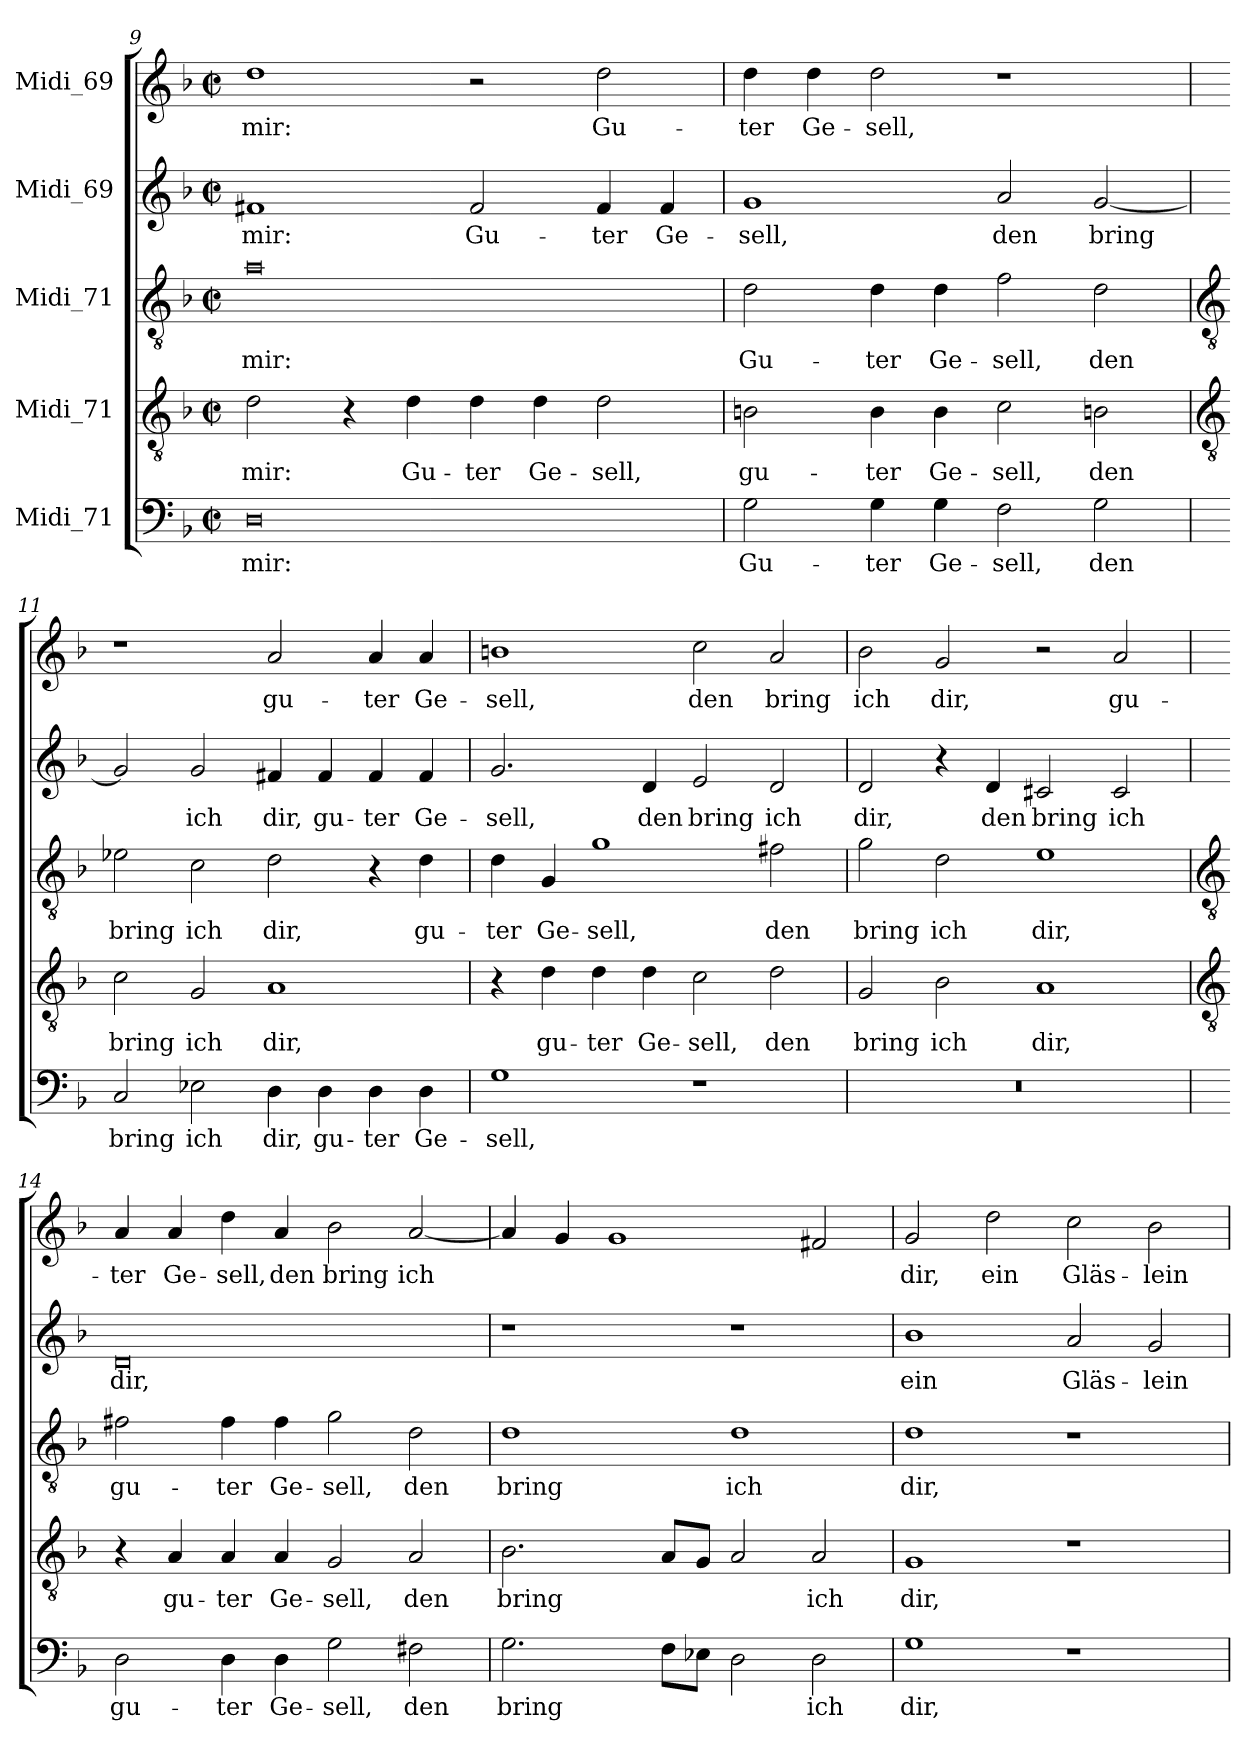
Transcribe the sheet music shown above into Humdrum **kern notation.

**kern	**text	**kern	**text	**kern	**text	**kern	**text	**kern	**text
*part5	*part5	*part4	*part4	*part3	*part3	*part2	*part2	*part1	*part1
*staff5	*staff5	*staff4	*staff4	*staff3	*staff3	*staff2	*staff2	*staff1	*staff1
*I"Midi_71	*	*I"Midi_71	*	*I"Midi_71	*	*I"Midi_69	*	*I"Midi_69	*
*clefF4	*	*clefGv2	*	*clefGv2	*	*clefG2	*	*clefG2	*
*k[b-]	*	*k[b-]	*	*k[b-]	*	*k[b-]	*	*k[b-]	*
*F:	*	*F:	*	*F:	*	*F:	*	*F:	*
*M4/2	*	*M4/2	*	*M4/2	*	*M4/2	*	*M4/2	*
*met(c|)	*	*met(c|)	*	*met(c|)	*	*met(c|)	*	*met(c|)	*
=9	=9	=9	=9	=9	=9	=9	=9	=9	=9
!	!LO:LY:b	!	!LO:LY:b	!	!LO:LY:b	!	!LO:LY:b	!	!LO:LY:b
0D	mir:	2d	mir:	0a	mir:	1f#X	mir:	1dd	mir:
.	.	4r	.	.	.	.	.	.	.
!	!	!	!LO:LY:b	!	!	!	!	!	!
.	.	4d	Gu-	.	.	.	.	.	.
!	!	!	!LO:LY:b	!	!	!	!LO:LY:b	!	!
.	.	4d	-ter	.	.	2f#	Gu-	2r	.
!	!	!	!LO:LY:b	!	!	!	!	!	!
.	.	4d	Ge-	.	.	.	.	.	.
!	!	!	!LO:LY:b	!	!	!	!LO:LY:b	!	!LO:LY:b
.	.	2d	-sell,	.	.	4f#	-ter	2dd	Gu-
!	!	!	!	!	!	!	!LO:LY:b	!	!
.	.	.	.	.	.	4f#	Ge-	.	.
=10	=10	=10	=10	=10	=10	=10	=10	=10	=10
!	!LO:LY:b	!	!LO:LY:b	!	!LO:LY:b	!	!LO:LY:b	!	!LO:LY:b
2G	Gu-	2Bn	gu-	2d	Gu-	1g	-sell,	4dd	-ter
!	!	!	!	!	!	!	!	!	!LO:LY:b
.	.	.	.	.	.	.	.	4dd	Ge-
!	!LO:LY:b	!	!LO:LY:b	!	!LO:LY:b	!	!	!	!LO:LY:b
4G	-ter	4B	-ter	4d	-ter	.	.	2dd	-sell,
!	!LO:LY:b	!	!LO:LY:b	!	!LO:LY:b	!	!	!	!
4G	Ge-	4B	Ge-	4d	Ge-	.	.	.	.
!	!LO:LY:b	!	!LO:LY:b	!	!LO:LY:b	!	!LO:LY:b	!	!
2F	-sell,	2c	-sell,	2f	-sell,	2a	den	1r	.
!	!LO:LY:b	!	!LO:LY:b	!	!LO:LY:b	!	!LO:LY:b	!	!
2G	den	2Bn	den	2d	den	[2g	bring	.	.
!!LO:LB:g=z
=11	=11	=11	=11	=11	=11	=11	=11	=11	=11
*	*	*clefGv2	*	*clefGv2	*	*	*	*	*
!	!LO:LY:b	!	!LO:LY:b	!	!LO:LY:b	!	!	!	!
2C	bring	2c	bring	2e-X	bring	2g]	.	1r	.
!	!LO:LY:b	!	!LO:LY:b	!	!LO:LY:b	!	!LO:LY:b	!	!
2E-X	ich	2G	ich	2c	ich	2g	ich	.	.
!	!LO:LY:b	!	!LO:LY:b	!	!LO:LY:b	!	!LO:LY:b	!	!LO:LY:b
4D	dir,	1A	dir,	2d	dir,	4f#X	dir,	2a	gu-
!	!LO:LY:b	!	!	!	!	!	!LO:LY:b	!	!
4D	gu-	.	.	.	.	4f#	gu-	.	.
!	!LO:LY:b	!	!	!	!	!	!LO:LY:b	!	!LO:LY:b
4D	-ter	.	.	4r	.	4f#	-ter	4a	-ter
!	!LO:LY:b	!	!	!	!LO:LY:b	!	!LO:LY:b	!	!LO:LY:b
4D	Ge-	.	.	4d	gu-	4f#	Ge-	4a	Ge-
=12	=12	=12	=12	=12	=12	=12	=12	=12	=12
!	!LO:LY:b	!	!	!	!LO:LY:b	!	!LO:LY:b	!	!LO:LY:b
1G	-sell,	4r	.	4d	-ter	2.g	-sell,	1bn	-sell,
!	!	!	!LO:LY:b	!	!LO:LY:b	!	!	!	!
.	.	4d	gu-	4G	Ge-	.	.	.	.
!	!	!	!LO:LY:b	!	!LO:LY:b	!	!	!	!
.	.	4d	-ter	1g	-sell,	.	.	.	.
!	!	!	!LO:LY:b	!	!	!	!LO:LY:b	!	!
.	.	4d	Ge-	.	.	4d	den	.	.
!	!	!	!LO:LY:b	!	!	!	!LO:LY:b	!	!LO:LY:b
1r	.	2c	-sell,	.	.	2e	bring	2cc	den
!	!	!	!LO:LY:b	!	!LO:LY:b	!	!LO:LY:b	!	!LO:LY:b
.	.	2d	den	2f#X	den	2d	ich	2a	bring
=13	=13	=13	=13	=13	=13	=13	=13	=13	=13
!	!	!	!LO:LY:b	!	!LO:LY:b	!	!LO:LY:b	!	!LO:LY:b
0r	.	2G	bring	2g	bring	2d	dir,	2b-	ich
!	!	!	!LO:LY:b	!	!LO:LY:b	!	!	!	!LO:LY:b
.	.	2B-	ich	2d	ich	4r	.	2g	dir,
!	!	!	!	!	!	!	!LO:LY:b	!	!
.	.	.	.	.	.	4d	den	.	.
!	!	!	!LO:LY:b	!	!LO:LY:b	!	!LO:LY:b	!	!
.	.	1A	dir,	1e	dir,	2c#X	bring	2r	.
!	!	!	!	!	!	!	!LO:LY:b	!	!LO:LY:b
.	.	.	.	.	.	2c#	ich	2a	gu-
!!LO:LB:g=z
=14	=14	=14	=14	=14	=14	=14	=14	=14	=14
*	*	*clefGv2	*	*clefGv2	*	*	*	*	*
!	!LO:LY:b	!	!	!	!LO:LY:b	!	!LO:LY:b	!	!LO:LY:b
2D	gu-	4r	.	2f#X	gu-	0d	dir,	4a	-ter
!	!	!	!LO:LY:b	!	!	!	!	!	!LO:LY:b
.	.	4A	gu-	.	.	.	.	4a	Ge-
!	!LO:LY:b	!	!LO:LY:b	!	!LO:LY:b	!	!	!	!LO:LY:b
4D	-ter	4A	-ter	4f#	-ter	.	.	4dd	-sell,
!	!LO:LY:b	!	!LO:LY:b	!	!LO:LY:b	!	!	!	!LO:LY:b
4D	Ge-	4A	Ge-	4f#	Ge-	.	.	4a	den
!	!LO:LY:b	!	!LO:LY:b	!	!LO:LY:b	!	!	!	!LO:LY:b
2G	-sell,	2G	-sell,	2g	-sell,	.	.	2b-	bring
!	!LO:LY:b	!	!LO:LY:b	!	!LO:LY:b	!	!	!	!LO:LY:b
2F#X	den	2A	den	2d	den	.	.	[2a	ich
=15	=15	=15	=15	=15	=15	=15	=15	=15	=15
!	!LO:LY:b	!	!LO:LY:b	!	!LO:LY:b	!	!	!	!
2.G	bring	2.B-	bring	1d	bring	1r	.	4a]	.
.	.	.	.	.	.	.	.	4g	.
.	.	.	.	.	.	.	.	1g	.
8FL	.	8AL	.	.	.	.	.	.	.
8E-J	.	8GJ	.	.	.	.	.	.	.
!	!	!	!	!	!LO:LY:b	!	!	!	!
2D	.	2A	.	1d	ich	1r	.	.	.
!	!LO:LY:b	!	!LO:LY:b	!	!	!	!	!	!
2D	ich	2A	ich	.	.	.	.	2f#	.
=16	=16	=16	=16	=16	=16	=16	=16	=16	=16
!	!LO:LY:b	!	!LO:LY:b	!	!LO:LY:b	!	!LO:LY:b	!	!LO:LY:b
1G	dir,	1G	dir,	1d	dir,	1b-	ein	2g	dir,
!	!	!	!	!	!	!	!	!	!LO:LY:b
.	.	.	.	.	.	.	.	2dd	ein
!	!	!	!	!	!	!	!LO:LY:b	!	!LO:LY:b
1r	.	1r	.	1r	.	2a	Gläs-	2cc	Gläs-
!	!	!	!	!	!	!	!LO:LY:b	!	!LO:LY:b
.	.	.	.	.	.	2g	-lein	2b-	-lein
=	=	=	=	=	=	=	=	=	=
*-	*-	*-	*-	*-	*-	*-	*-	*-	*-
